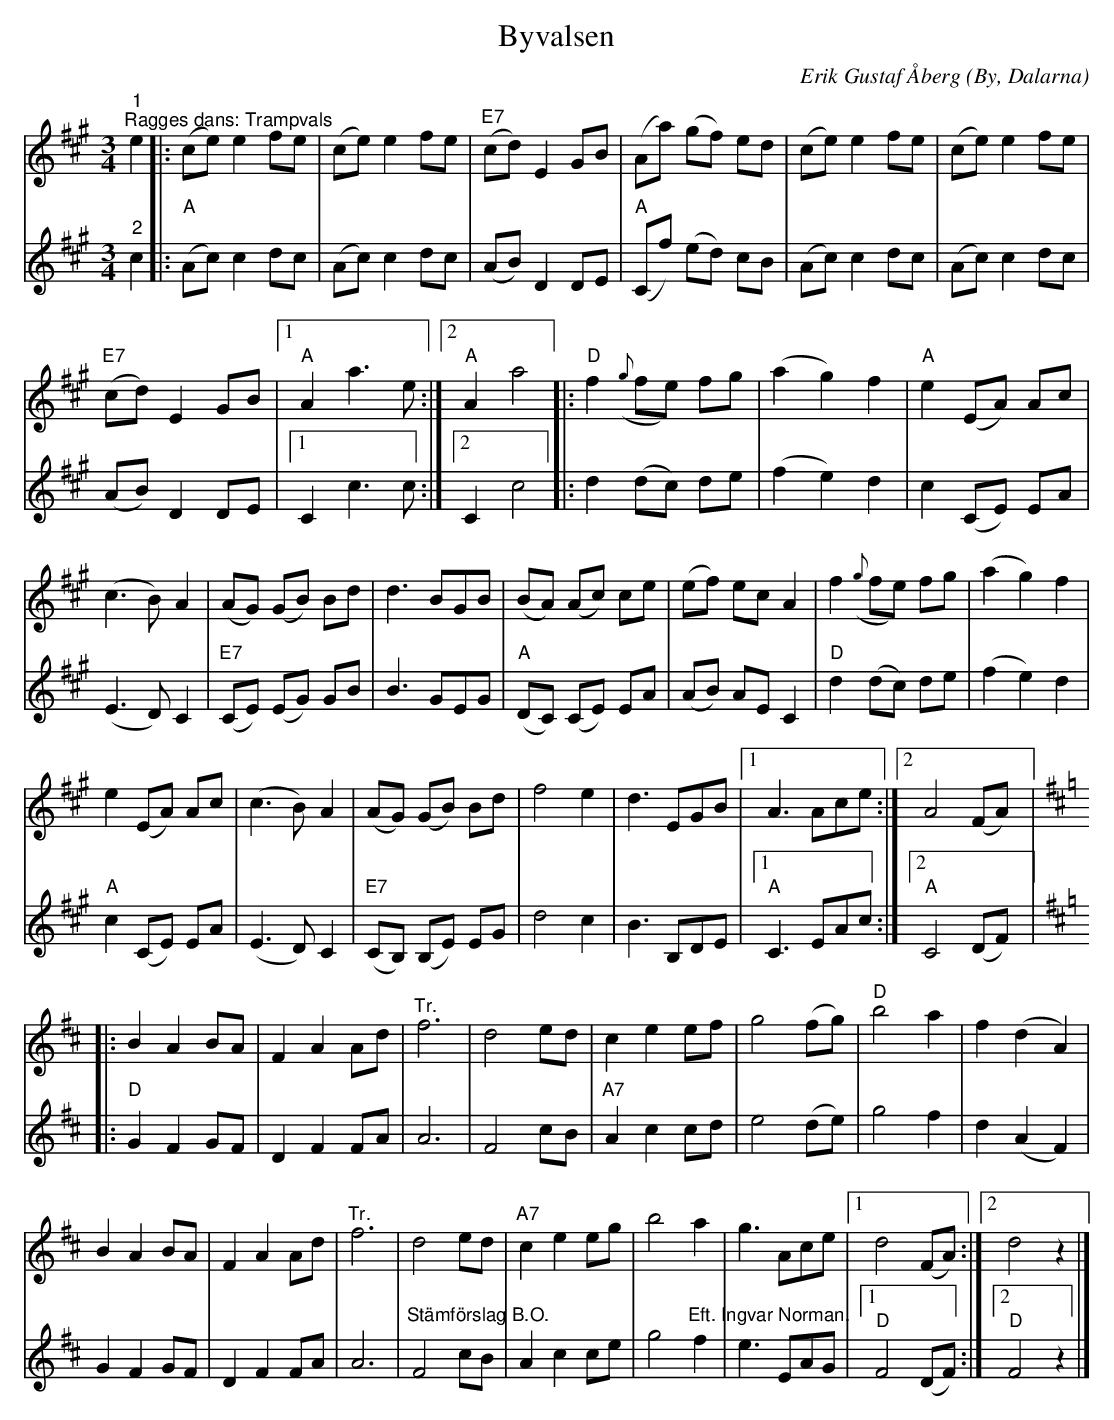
X:1
T:Byvalsen
C:Erik Gustaf Åberg
O:By, Dalarna
L:1/8
M:3/4
K:A
V:1
"^1""^Ragges dans: Trampvals" e2 |: (ce) e2 fe | (ce) e2 fe |"E7" (cd) E2 GB | (Aa) (gf) ed | (ce) e2 fe | (ce) e2 fe |
"E7" (cd) E2 GB |1"A" A2 a3 e :|2"A" A2 a4 |:"D" f2({g} fe) fg | (a2 g2) f2 |"A" e2 (EA) Ac |
(c3 B) A2 | (AG) (GB) Bd | d3 BGB | (BA) (Ac) ce | (ef) ec A2 | f2({g} fe) fg | (a2 g2) f2 |
e2 (EA) Ac | (c3 B) A2 | (AG) (GB) Bd | f4 e2 | d3 EGB |1 A3 Ace :|2 A4 (FA) |:
[K:D] B2 A2 BA | F2 A2 Ad |"^Tr." f6 | d4 ed | c2 e2 ef | g4 (fg) |"D" b4 a2 | f2 (d2 A2) |
B2 A2 BA | F2 A2 Ad |"^Tr." f6 | d4 ed |"A7" c2 e2 eg | b4 a2 | g3 Ace |1 d4 (FA) :|2 d4 z2 |]
V:2
"^2" c2 |:"A" (Ac) c2 dc | (Ac) c2 dc | (AB) D2 DE |"A" (Cf) (ed) cB | (Ac) c2 dc | (Ac) c2 dc |
(AB) D2 DE |1 C2 c3 c :|2 C2 c4 |: d2 (dc) de | (f2 e2) d2 | c2 (CE) EA |
(E3 D) C2 | "E7" (CE) (EG) GB | B3 GEG |"A" (DC) (CE) EA | (AB) AE C2 |"D" d2 (dc) de | (f2 e2) d2 |
"A" c2 (CE) EA | (E3 D) C2 |"E7" (CB,) (B,E) EG | d4 c2 | B3 B,DE |1"A" C3 EAc :|2 "A" C4 (DF) |:
[K:D]"D" G2 F2 GF | D2 F2 FA | A6 | F4 cB |"A7" A2 c2 cd | e4 (de) | g4 f2 | d2 (A2 F2) |
G2 F2 GF | D2 F2 FA | A6 | "^Stämförslag B.O." F4 cB | A2 c2 ce | g4"^Eft. Ingvar Norman." f2 | e3 EAG |1 "D" F4 (DF) :|2"D" F4 z2 |]
